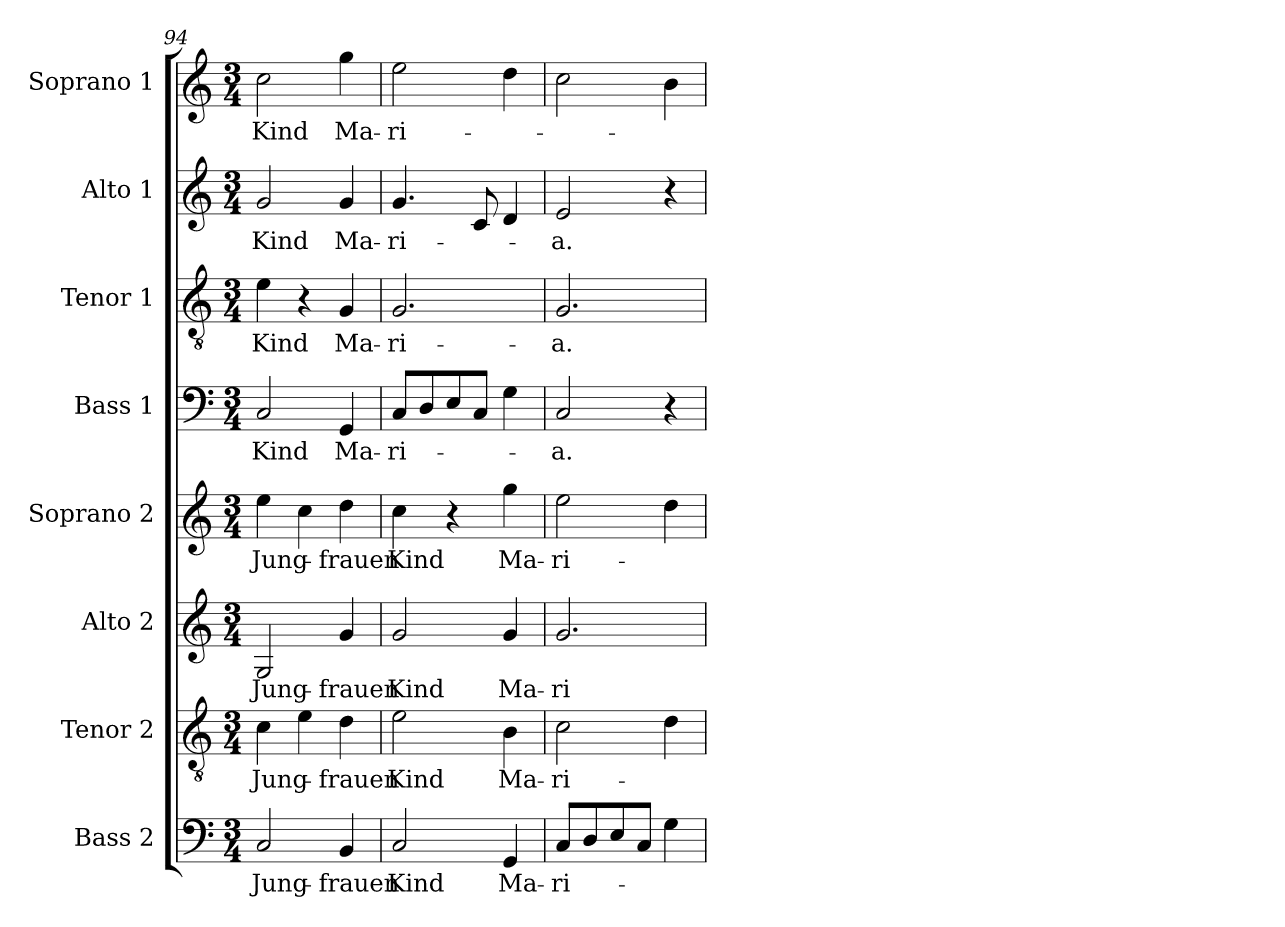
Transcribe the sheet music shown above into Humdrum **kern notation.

**kern	**text	**kern	**text	**kern	**text	**kern	**text	**kern	**text	**kern	**text	**kern	**text	**kern	**text
*part8	*part8	*part7	*part7	*part6	*part6	*part5	*part5	*part4	*part4	*part3	*part3	*part2	*part2	*part1	*part1
*staff8	*staff8	*staff7	*staff7	*staff6	*staff6	*staff5	*staff5	*staff4	*staff4	*staff3	*staff3	*staff2	*staff2	*staff1	*staff1
*I"Bass 2	*	*I"Tenor 2	*	*I"Alto 2	*	*I"Soprano 2	*	*I"Bass 1	*	*I"Tenor 1	*	*I"Alto 1	*	*I"Soprano 1	*
*I'B2	*	*I'T2	*	*I'A2	*	*I'S2	*	*I'B1	*	*I'T1	*	*I'A1	*	*I'S1	*
*clefF4	*	*clefGv2	*	*clefG2	*	*clefG2	*	*clefF4	*	*clefGv2	*	*clefG2	*	*clefG2	*
*	*	*ITrd7c12	*	*	*	*	*	*	*	*ITrd7c12	*	*	*	*	*
*k[]	*	*k[]	*	*k[]	*	*k[]	*	*k[]	*	*k[]	*	*k[]	*	*k[]	*
*C:	*	*C:	*	*C:	*	*C:	*	*C:	*	*C:	*	*C:	*	*C:	*
*M3/4	*	*M3/4	*	*M3/4	*	*M3/4	*	*M3/4	*	*M3/4	*	*M3/4	*	*M3/4	*
=94	=94	=94	=94	=94	=94	=94	=94	=94	=94	=94	=94	=94	=94	=94	=94
!	!LO:LY:b:color=#000000	!	!	!	!	!	!	!	!	!	!	!	!	!	!
!	!	!	!LO:LY:b:color=#000000	!	!	!	!	!	!	!	!	!	!	!	!
!	!	!	!	!	!LO:LY:b:color=#000000	!	!	!	!	!	!	!	!	!	!
!	!	!	!	!	!	!	!LO:LY:b:color=#000000	!	!	!	!	!	!	!	!
!	!	!	!	!	!	!	!	!	!LO:LY:b:color=#000000	!	!	!	!	!	!
!	!	!	!	!	!	!	!	!	!	!	!LO:LY:b:color=#000000	!	!	!	!
!	!	!	!	!	!	!	!	!	!	!	!	!	!LO:LY:b:color=#000000	!	!
!	!	!	!	!	!	!	!	!	!	!	!	!	!	!	!LO:LY:b:color=#000000
2Ci/	Jung-	4Ci\	Jung-	2Gi/	Jung-	4eei\	Jung-	2Ci/	Kind	4Ei\	Kind	2gi/	Kind	2cci\	Kind
.	.	4Ei\	.	.	.	4cci\	.	.	.	4r	.	.	.	.	.
!	!LO:LY:b:color=#000000	!	!	!	!	!	!	!	!	!	!	!	!	!	!
!	!	!	!LO:LY:b:color=#000000	!	!	!	!	!	!	!	!	!	!	!	!
!	!	!	!	!	!LO:LY:b:color=#000000	!	!	!	!	!	!	!	!	!	!
!	!	!	!	!	!	!	!LO:LY:b:color=#000000	!	!	!	!	!	!	!	!
!	!	!	!	!	!	!	!	!	!LO:LY:b:color=#000000	!	!	!	!	!	!
!	!	!	!	!	!	!	!	!	!	!	!LO:LY:b:color=#000000	!	!	!	!
!	!	!	!	!	!	!	!	!	!	!	!	!	!LO:LY:b:color=#000000	!	!
!	!	!	!	!	!	!	!	!	!	!	!	!	!	!	!LO:LY:b:color=#000000
4BBi/	-frauen	4Di\	-frauen	4gi/	-frauen	4ddi\	-frauen	4GGi/	Ma-	4GGi/	Ma-	4gi/	Ma-	4ggi\	Ma-
=95	=95	=95	=95	=95	=95	=95	=95	=95	=95	=95	=95	=95	=95	=95	=95
!	!LO:LY:b:color=#000000	!	!	!	!	!	!	!	!	!	!	!	!	!	!
!	!	!	!LO:LY:b:color=#000000	!	!	!	!	!	!	!	!	!	!	!	!
!	!	!	!	!	!LO:LY:b:color=#000000	!	!	!	!	!	!	!	!	!	!
!	!	!	!	!	!	!	!LO:LY:b:color=#000000	!	!	!	!	!	!	!	!
!	!	!	!	!	!	!	!	!	!LO:LY:b:color=#000000	!	!	!	!	!	!
!	!	!	!	!	!	!	!	!	!	!	!LO:LY:b:color=#000000	!	!	!	!
!	!	!	!	!	!	!	!	!	!	!	!	!	!LO:LY:b:color=#000000	!	!
!	!	!	!	!	!	!	!	!	!	!	!	!	!	!	!LO:LY:b:color=#000000
2Ci/	Kind	2Ei\	Kind	2gi/	Kind	4cci\	Kind	8Ci/L	-ri-	2.GGi/	-ri-	4.gi/	-ri-	2eei\	-ri-
.	.	.	.	.	.	.	.	8Di/	.	.	.	.	.	.	.
.	.	.	.	.	.	4r	.	8Ei/	.	.	.	.	.	.	.
.	.	.	.	.	.	.	.	8Ci/J	.	.	.	8ci/	.	.	.
!	!LO:LY:b:color=#000000	!	!	!	!	!	!	!	!	!	!	!	!	!	!
!	!	!	!LO:LY:b:color=#000000	!	!	!	!	!	!	!	!	!	!	!	!
!	!	!	!	!	!LO:LY:b:color=#000000	!	!	!	!	!	!	!	!	!	!
!	!	!	!	!	!	!	!LO:LY:b:color=#000000	!	!	!	!	!	!	!	!
4GGi/	Ma-	4BBi\	Ma-	4gi/	Ma-	4ggi\	Ma-	4Gi\	.	.	.	4di/	.	4ddi\	.
=96	=96	=96	=96	=96	=96	=96	=96	=96	=96	=96	=96	=96	=96	=96	=96
!	!LO:LY:b:color=#000000	!	!	!	!	!	!	!	!	!	!	!	!	!	!
!	!	!	!LO:LY:b:color=#000000	!	!	!	!	!	!	!	!	!	!	!	!
!	!	!	!	!	!LO:LY:b:color=#000000	!	!	!	!	!	!	!	!	!	!
!	!	!	!	!	!	!	!LO:LY:b:color=#000000	!	!	!	!	!	!	!	!
!	!	!	!	!	!	!	!	!	!LO:LY:b:color=#000000	!	!	!	!	!	!
!	!	!	!	!	!	!	!	!	!	!	!LO:LY:b:color=#000000	!	!	!	!
!	!	!	!	!	!	!	!	!	!	!	!	!	!LO:LY:b:color=#000000	!	!
8Ci/L	-ri-	2Ci\	-ri-	2.gi/	-ri-	2eei\	-ri-	2Ci/	-a.	2.GGi/	-a.	2ei/	-a.	2cci\	.
8Di/	.	.	.	.	.	.	.	.	.	.	.	.	.	.	.
8Ei/	.	.	.	.	.	.	.	.	.	.	.	.	.	.	.
8Ci/J	.	.	.	.	.	.	.	.	.	.	.	.	.	.	.
4Gi\	.	4Di\	.	.	.	4ddi\	.	4r	.	.	.	4r	.	4bi\	.
=	=	=	=	=	=	=	=	=	=	=	=	=	=	=	=
*-	*-	*-	*-	*-	*-	*-	*-	*-	*-	*-	*-	*-	*-	*-	*-
